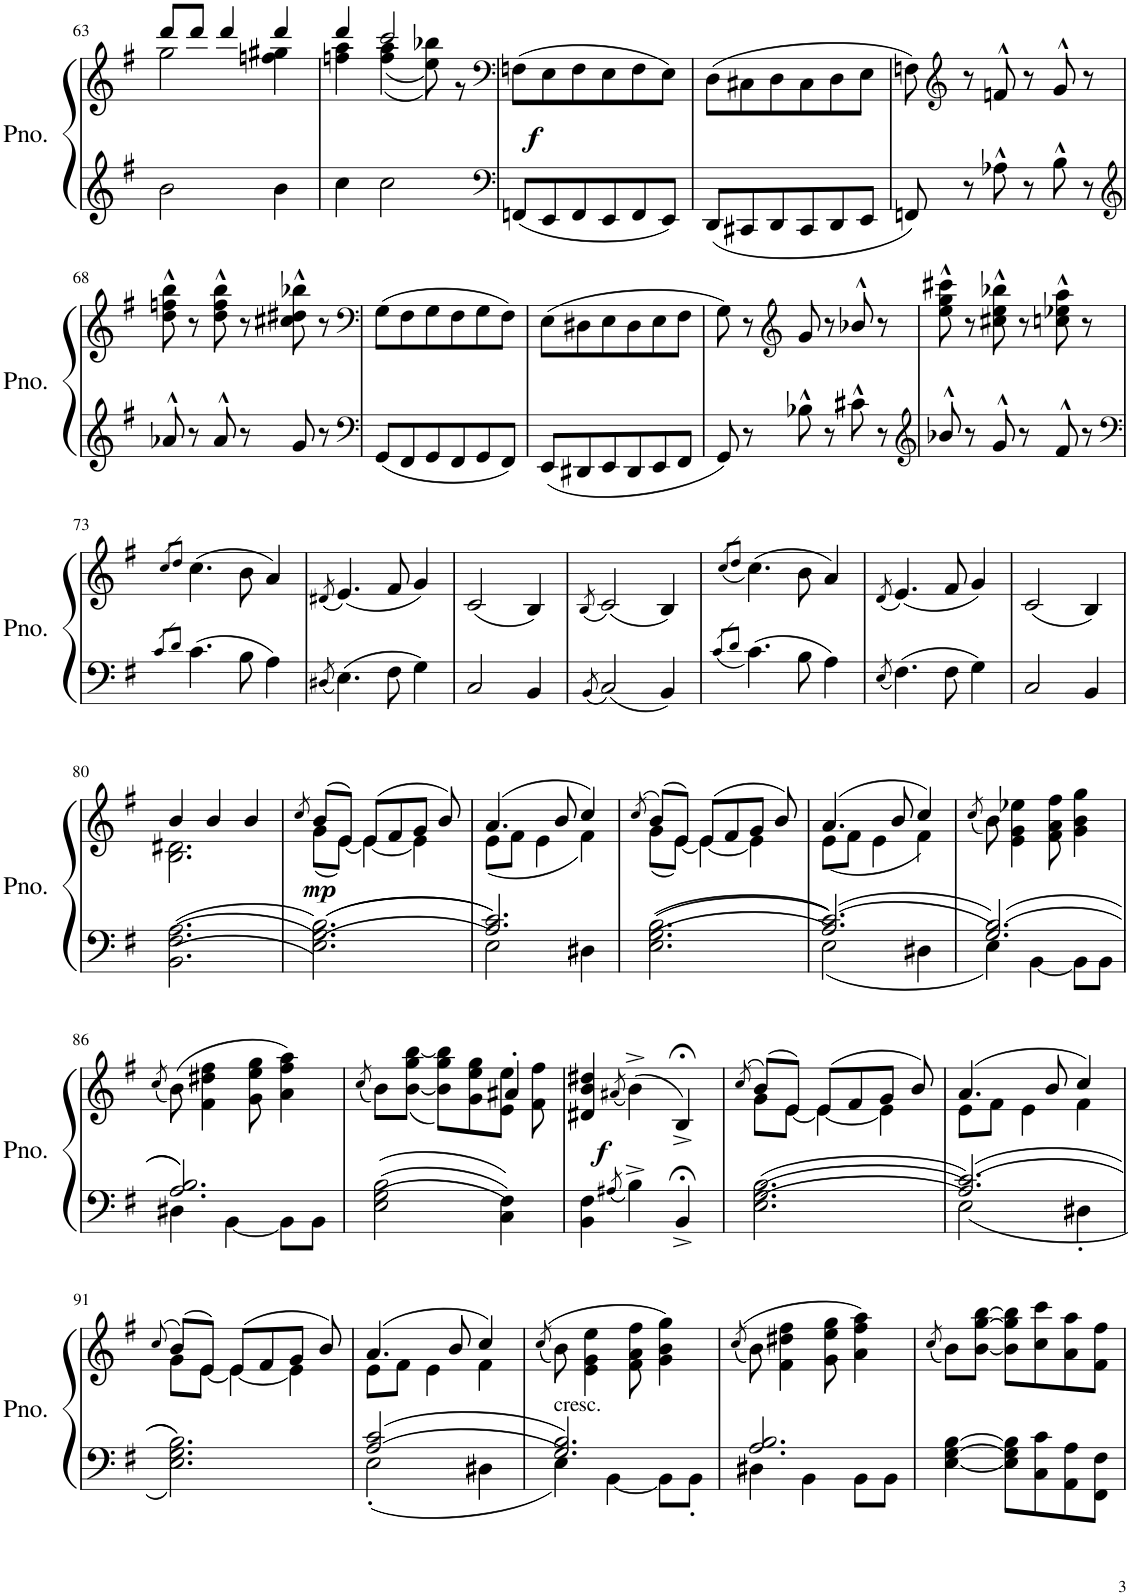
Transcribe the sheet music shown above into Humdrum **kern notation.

**kern	**kern	**dynam
*part1	*part1	*part1
*staff2	*staff1	*staff1/2
*I"Piano	*	*
*I'Pno.	*	*
!!LO:PB:g=z
*clefG2	*clefG2	*
*k[f#]	*k[f#]	*
*M3/4	*M3/4	*
=63	=63	=63
*	*^	*
2b\	8ddd/L	2gg\	.
.	8ddd/J	.	.
.	4ddd/	.	.
4b\	4ddd/	4ffn\ 4gg#X\	.
=64	=64	=64	=64
4cc\	4ddd/	4ffn\ 4aa\	.
2cc\	2ccc/	((4ff\ 4aa\	.
.	.	8ee\ 8bb-X\))	.
.	.	8r	.
*	*v	*v	*
=65	=65	=65
*clefF4	*clefF4	*
*	*^	*
!	!	!	!LO:DY:b
*	*v	*v	*
8FFn/L	(8Fn\L	f
8EE/	8E\	.
8FF/	8F\	.
8EE/	8E\	.
8FF/	8F\	.
8EE/J	8E\J)	.
=66	=66	=66
8DD/L	(8D\L	.
8CC#X/	8C#X\	.
8DD/	8D\	.
8CC#/	8C#\	.
8DD/	8D\	.
8EE/J	8E\J	.
=67	=67	=67
8FFn/	8Fn\)	.
*	*clefG2	*
8r	8r	.
8A-X^^\	8fn^^/	.
8r	8r	.
8B^^\	8g^^/	.
8r	8r	.
!!LO:LB:g=z
=68	=68	=68
*clefG2	*	*
8a-X^^/	8dd\^^ 8ffn\^^ 8bb\^^	.
8r	8r	.
8a-^^/	8dd\^^ 8ff\^^ 8bb\^^	.
8r	8r	.
8g/	8cc#X\^^ 8dd#X\^^ 8bb-X\^^	.
8r	8r	.
=69	=69	=69
*clefF4	*clefF4	*
8GG/L	(8G\L	.
8FF#/	8F#\	.
8GG/	8G\	.
8FF#/	8F#\	.
8GG/	8G\	.
8FF#/J	8F#\J)	.
=70	=70	=70
8EE/L	(8E\L	.
8DD#X/	8D#X\	.
8EE/	8E\	.
8DD#/	8D#\	.
8EE/	8E\	.
8FF#/J	8F#\J	.
=71	=71	=71
8GG/	8G\)	.
8r	8r	.
*	*clefG2	*
8B-X^^\	8g/	.
8r	8r	.
8c#X^^\	8b-X^^/	.
8r	8r	.
=72	=72	=72
*clefG2	*	*
8b-X^^/	8ee\^^ 8gg\^^ 8ccc#X\^^	.
8r	8r	.
8g^^/	8cc#X\^^ 8ee\^^ 8bb-X\^^	.
8r	8r	.
8f#^^/	8ccn\^^ 8ee-X\^^ 8aa\^^	.
8r	8r	.
!!LO:LB:g=z
=73	=73	=73
*clefF4	*	*
8qc/L	8qcc/L	.
8qd/J	8qdd/J	.
4.c\	(4.cc\	.
8B\	8b\	.
4A\	4a/)	.
=74	=74	=74
8qD#X/	(8qd#X/	.
4.E\	(4.e/)	.
8F#\	8f#/	.
4G\	4g/)	.
=75	=75	=75
2C/	(2c/	.
4BB/	4B/)	.
=76	=76	=76
8qBB/	(8qB/	.
2C/	(2c/)	.
4BB/	4B/)	.
=77	=77	=77
8qc/L	(8qcc/L	.
8qd/J	8qdd/J	.
4.c\	(4.cc\)	.
8B\	8b\	.
4A\	4a/)	.
=78	=78	=78
8qE/	(8qd/	.
4.F#\	(4.e/)	.
8F#\	8f#/	.
4G\	4g/)	.
=79	=79	=79
2C/	(2c/	.
4BB/	4B/)	.
!!LO:LB:g=z
=80	=80	=80
*	*^	*
2.BB\ 2.F#\ 2.A\	4b/	2.B\ 2.d#X\	.
.	4b/	.	.
.	4b/	.	.
=81	=81	=81	=81
.	8qcc/	.	.
!	!	!	!LO:DY:b
2.E\ 2.G\ 2.B\	(8b/L	(8g\L	mp
.	8e/J)	[8e\J)	.
.	(8e/L	4e\_	.
.	8f#/	.	.
.	8g/J	4e\]	.
.	8b/)	.	.
=82	=82	=82	=82
*^	*	*	*
2.A/ 2.c/	2E\	(4.a/	(8e\L	.
.	.	.	8f#\J	.
.	.	.	4e\	.
.	.	8b/	.	.
.	4D#X\	4cc/)	4f#\)	.
*v	*v	*	*	*
=83	=83	=83	=83
.	(8qcc/	.	.
2.E\ 2.G\ 2.B\	(8b/L)	(8g\L	.
.	8e/J)	[8e\J)	.
.	(8e/L	4e\_	.
.	8f#/	.	.
.	8g/J	4e\]	.
.	8b/)	.	.
=84	=84	=84	=84
*^	*	*	*
2.A/ 2.c/	2E\	(4.a/	(8e\L	.
.	.	.	8f#\J	.
.	.	.	4e\	.
.	.	8b/	.	.
.	4D#X\	4cc/)	4f#\)	.
*	*	*v	*v	*
=85	=85	=85	=85
.	.	(8qcc/	.
2.G/ 2.B/	4E\	8b\)	.
.	.	4e\ 4g\ 4ee-X\	.
.	[4BB\	.	.
.	.	8f#\ 8a\ 8ff#\	.
.	8BB\L]	4g\ 4b\ 4gg\	.
.	8BB\J	.	.
!!LO:LB:g=z
=86	=86	=86	=86
.	.	(8qcc/	.
2.A/ 2.B/	4D#X\	(8b\)	.
.	.	4f#\ 4dd#X\ 4ff#\	.
.	[4BB\	.	.
.	.	8g\ 8ee\ 8gg\	.
.	8BB\L]	4a\ 4ff#\ 4aa\)	.
.	8BB\J	.	.
*v	*v	*	*
=87	=87	=87
*	*^	*
.	.	(8qcc/	.
2E\ 2G\ 2B\	2ryy	8b\L)	.
.	.	([8b\ 8gg\ [8bb\J	.
.	.	8b\] 8gg\ 8bb\]L)	.
.	.	8g\ 8ee\ 8gg\	.
4C\ 4F#\	4a#X'/	8e\ 8ee\J	.
.	.	8f#\ 8ff#\	.
=88	=88	=88	=88
!	!	!	!LO:DY:b
*	*v	*v	*
4BB\ 4F#\	4d#X/ 4b/ 4dd#X/	f
8qA#X/	(8qa#X/	.
4B^\	(4b^\)	.
4BB;<^/	4B;<^/)	.
=89	=89	=89
.	(8qcc/	.
*	*^	*
2.E\ 2.G\ 2.B\	(8b/L)	8g\L	.
.	8e/J)	[8e\J	.
.	(8e/L	4e\_	.
.	8f#/	.	.
.	8g/J	4e\]	.
.	8b/)	.	.
=90	=90	=90	=90
*^	*	*	*
2.A/ 2.c/	2E\	(4.a/	8e\L	.
.	.	.	8f#\J	.
.	.	.	4e\	.
.	.	8b/	.	.
.	4D#X'\	4cc/)	4f#\	.
*v	*v	*	*	*
!!LO:LB:g=z	!!
=91	=91	=91	=91
.	(8qcc/	.	.
2.E\ 2.G\ 2.B\	(8b/L)	8g\L	.
.	8e/J)	[8e\J	.
.	(8e/L	4e\_	.
.	8f#/	.	.
.	8g/J	4e\]	.
.	8b/)	.	.
=92	=92	=92	=92
*^	*	*	*
2A/ 2c/	2E'\	(4.a/	8e\L	.
.	.	.	8f#\J	.
.	.	.	4e\	.
.	.	8b/	.	.
4D#X\	4ryy	4cc/)	4f#\	.
*	*	*v	*v	*
=93	=93	=93	=93
.	.	((8qcc/	.
!LO:TX:a:t=cresc.	!	!	!
2.G/ 2.B/	4E\	8b\)	.
.	.	4e\ 4g\ 4ee\	.
.	[4BB\	.	.
.	.	8f#\ 8a\ 8ff#\	.
.	8BB\L]	4g\ 4b\ 4gg\)	.
.	8BB'\J	.	.
=94	=94	=94	=94
.	.	((8qcc/	.
2.A/ 2.B/	4D#X\	8b\)	.
.	.	4f#\ 4dd#X\ 4ff#\	.
.	4BB\	.	.
.	.	8g\ 8ee\ 8gg\	.
.	8BB\L	4a\ 4ff#\ 4aa\)	.
.	8BB\J	.	.
*v	*v	*	*
=95	=95	=95
.	(8qcc/	.
[4E\ [4G\ [4B\	8b\L)	.
.	[8b\ [8gg\ [8bb\J	.
8E\] 8G\] 8B\]L	8b\] 8gg\] 8bb\]L	.
8C\ 8c\	8cc\ 8ccc\	.
8AA\ 8A\	8a\ 8aa\	.
8FF#\ 8F#\J	8f#\ 8ff#\J	.
=	=	=
*-	*-	*-
